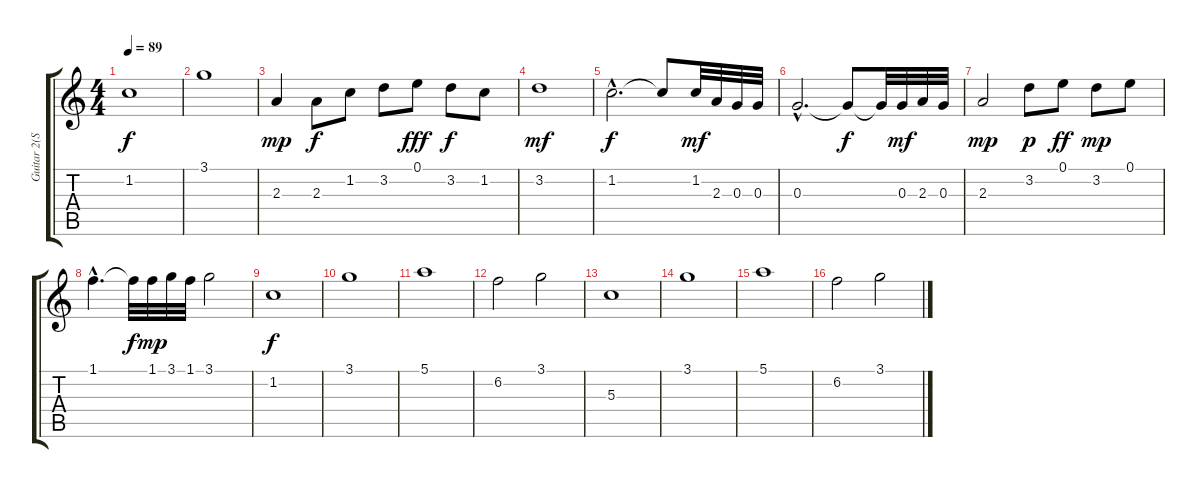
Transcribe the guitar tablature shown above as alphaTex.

\track ("Guitar 2(Solo)" "Guitar 2(S") {instrument electricguitarjazz}
\staff {score tabs}
\tuning (E4 B3 G3 D3 A2 E2) {hide}
\ts (4 4)
\tempo 89
\clef g2
\ks c
1.2.1{dy f} |
3.1.1 |
2.3.4{dy mp} 2.3.8{dy f} 1.2.8 3.2.8 0.1.8{dy fff} 3.2.8{dy f} 1.2.8 |
3.2.1{dy mf} |
1.2{hac}.2{d dy f} 1.2{t}.8 1.2.32{dy mf} 2.3.32 0.3.32 0.3.32 |
0.3{hac}.2{d} 0.3{t}.8{dy f} 0.3{t}.32 0.3.32{dy mf} 2.3.32 0.3.32 |
2.3.2{dy mp} 3.2.8{dy p} 0.1.8{dy ff} 3.2.8{dy mp} 0.1.8 |
1.1{hac}.4{d} 1.1{t}.32{dy f} 1.1.32{dy mp} 3.1.32 1.1.32 3.1.2 |
1.2.1{dy f} |
3.1.1 |
5.1.1 |
6.2.2 3.1.2 |
5.3.1 |
3.1.1 |
5.1.1 |
6.2.2 3.1.2
